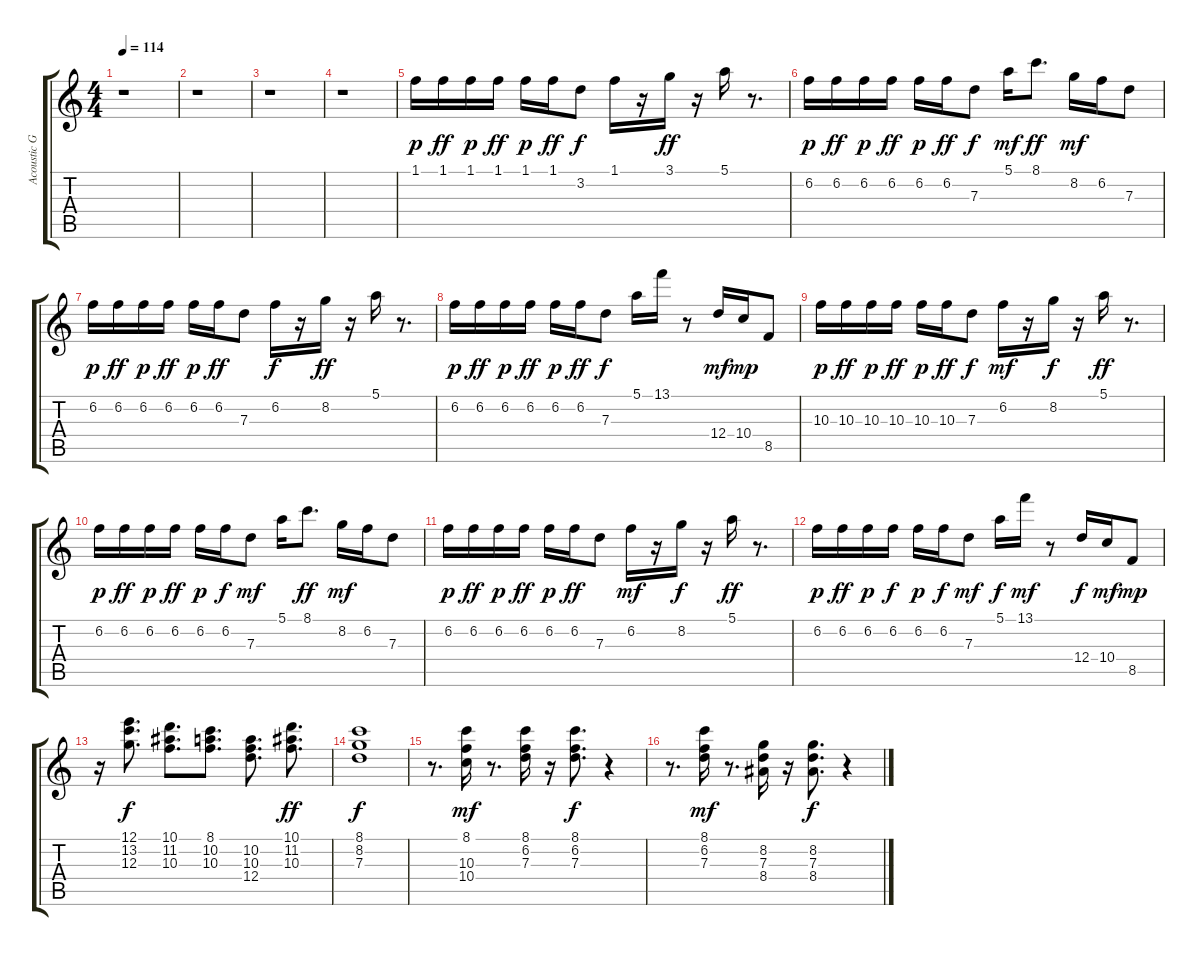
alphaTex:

\track ("Acoustic Guitar (steel)" "Acoustic G") {instrument acousticguitarsteel}
\staff {score tabs}
\tuning (E4 B3 G3 D3 A2 E2) {hide}
\ts (4 4)
\tempo 114
\clef g2
\ks c
r.1{dy p instrument acousticguitarsteel} |
r.1 |
r.1 |
r.1 |
1.1.16{instrument acousticguitarsteel} 1.1.16{dy ff} 1.1.16{dy p} 1.1.16{dy ff} 1.1.16{dy p} 1.1.16{dy ff} 3.2.8{dy f} 1.1.16 r.16 3.1.16{dy ff} r.16 5.1.16 r.8{d} |
6.2.16{dy p} 6.2.16{dy ff} 6.2.16{dy p} 6.2.16{dy ff} 6.2.16{dy p} 6.2.16{dy ff} 7.3.8{dy f} 5.1.16{dy mf} 8.1.8{d dy ff} 8.2.16{dy mf} 6.2.16 7.3.8 |
6.2.16{dy p} 6.2.16{dy ff} 6.2.16{dy p} 6.2.16{dy ff} 6.2.16{dy p} 6.2.16{dy ff} 7.3.8 6.2.16{dy f} r.16 8.2.16{dy ff} r.16 5.1.16 r.8{d} |
6.2.16{dy p} 6.2.16{dy ff} 6.2.16{dy p} 6.2.16{dy ff} 6.2.16{dy p} 6.2.16{dy ff} 7.3.8{dy f} 5.1.16 13.1.16 r.8 12.4.16{dy mf} 10.4.16{dy mp} 8.5.8 |
10.3.16{dy p} 10.3.16{dy ff} 10.3.16{dy p} 10.3.16{dy ff} 10.3.16{dy p} 10.3.16{dy ff} 7.3.8{dy f} 6.2.16{dy mf} r.16 8.2.16{dy f} r.16 5.1.16{dy ff} r.8{d} |
6.2.16{dy p} 6.2.16{dy ff} 6.2.16{dy p} 6.2.16{dy ff} 6.2.16{dy p} 6.2.16{dy f} 7.3.8{dy mf} 5.1.16 8.1.8{d dy ff} 8.2.16{dy mf} 6.2.16 7.3.8 |
6.2.16{dy p} 6.2.16{dy ff} 6.2.16{dy p} 6.2.16{dy ff} 6.2.16{dy p} 6.2.16{dy ff} 7.3.8 6.2.16{dy mf} r.16 8.2.16{dy f} r.16 5.1.16{dy ff} r.8{d} |
6.2.16{dy p} 6.2.16{dy ff} 6.2.16{dy p} 6.2.16{dy f} 6.2.16{dy p} 6.2.16{dy f} 7.3.8{dy mf} 5.1.16{dy f} 13.1.16{dy mf} r.8 12.4.16{dy f} 10.4.16{dy mf} 8.5.8{dy mp} |
r.16 (12.1 13.2 12.3).8{d dy f} (10.1 11.2 10.3).8{d} (8.1 10.2 10.3).8{d} (10.2 10.3 12.4).8{d} (10.1 11.2 10.3).8{d dy ff} |
(8.1 8.2 7.3).1{dy f} |
r.8{d} (8.1 10.3 10.4).16{dy mf} r.8{d} (8.1 6.2 7.3).16 r.16 (8.1 6.2 7.3).8{d dy f} r.4 |
r.8{d} (8.1 6.2 7.3).16{dy mf} r.8{d} (8.2 7.3 8.4).16 r.16 (8.2 7.3 8.4).8{d dy f} r.4
